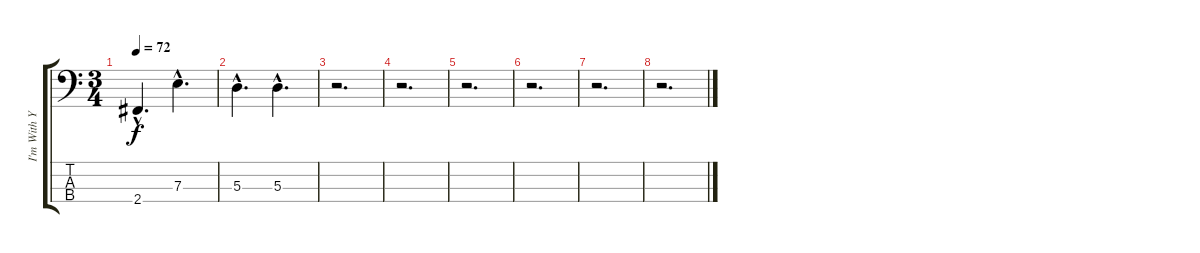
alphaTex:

\track ("I'm With You" "I'm With Y") {instrument electricbassfinger}
\staff {score tabs}
\tuning (G2 D2 A1 E1) {hide}
\ts (3 4)
\tempo 72
\clef f4
\ks c
2.4{hac}.4{d dy f} 7.3{hac}.4{d} |
5.3{hac}.4{d} 5.3{hac}.4{d} |
r.2{d} |
r.2{d} |
r.2{d} |
r.2{d} |
r.2{d} |
r.2{d}
